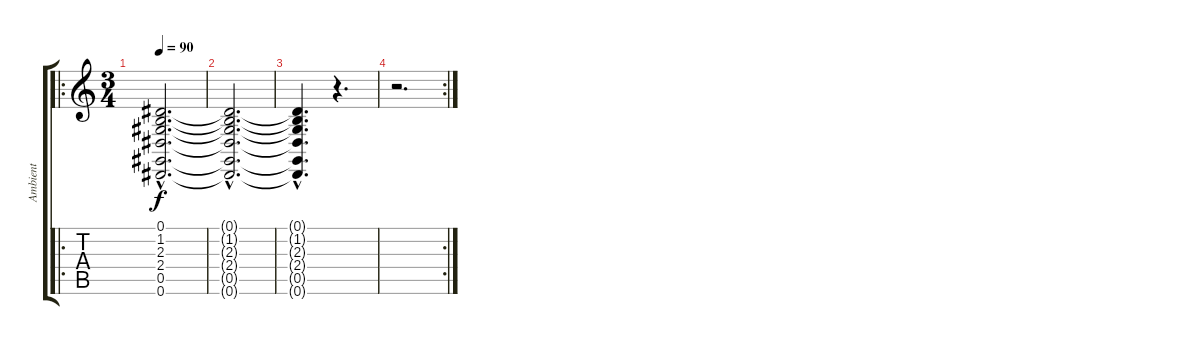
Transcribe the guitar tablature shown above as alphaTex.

\track ("Ambient" "Ambient") {instrument pad2warm}
\staff {score tabs}
\tuning (Eb4 Bb3 Gb3 Db3 Ab2 Eb2) {hide}
\ro
\ts (3 4)
\tempo 90
\clef g2
\ks c
(0.1{hac} 1.2{hac} 2.3{hac} 2.4{hac} 0.5{hac} 0.6{hac}).2{d dy f instrument pad2warm} |
(0.1{hac t} 1.2{hac t} 2.3{hac t} 2.4{hac t} 0.5{hac t} 0.6{hac t}).2{d} |
(0.1{hac t} 1.2{hac t} 2.3{hac t} 2.4{hac t} 0.5{hac t} 0.6{hac t}).4{d} r.4{d} |
\rc 2
r.2{d}
